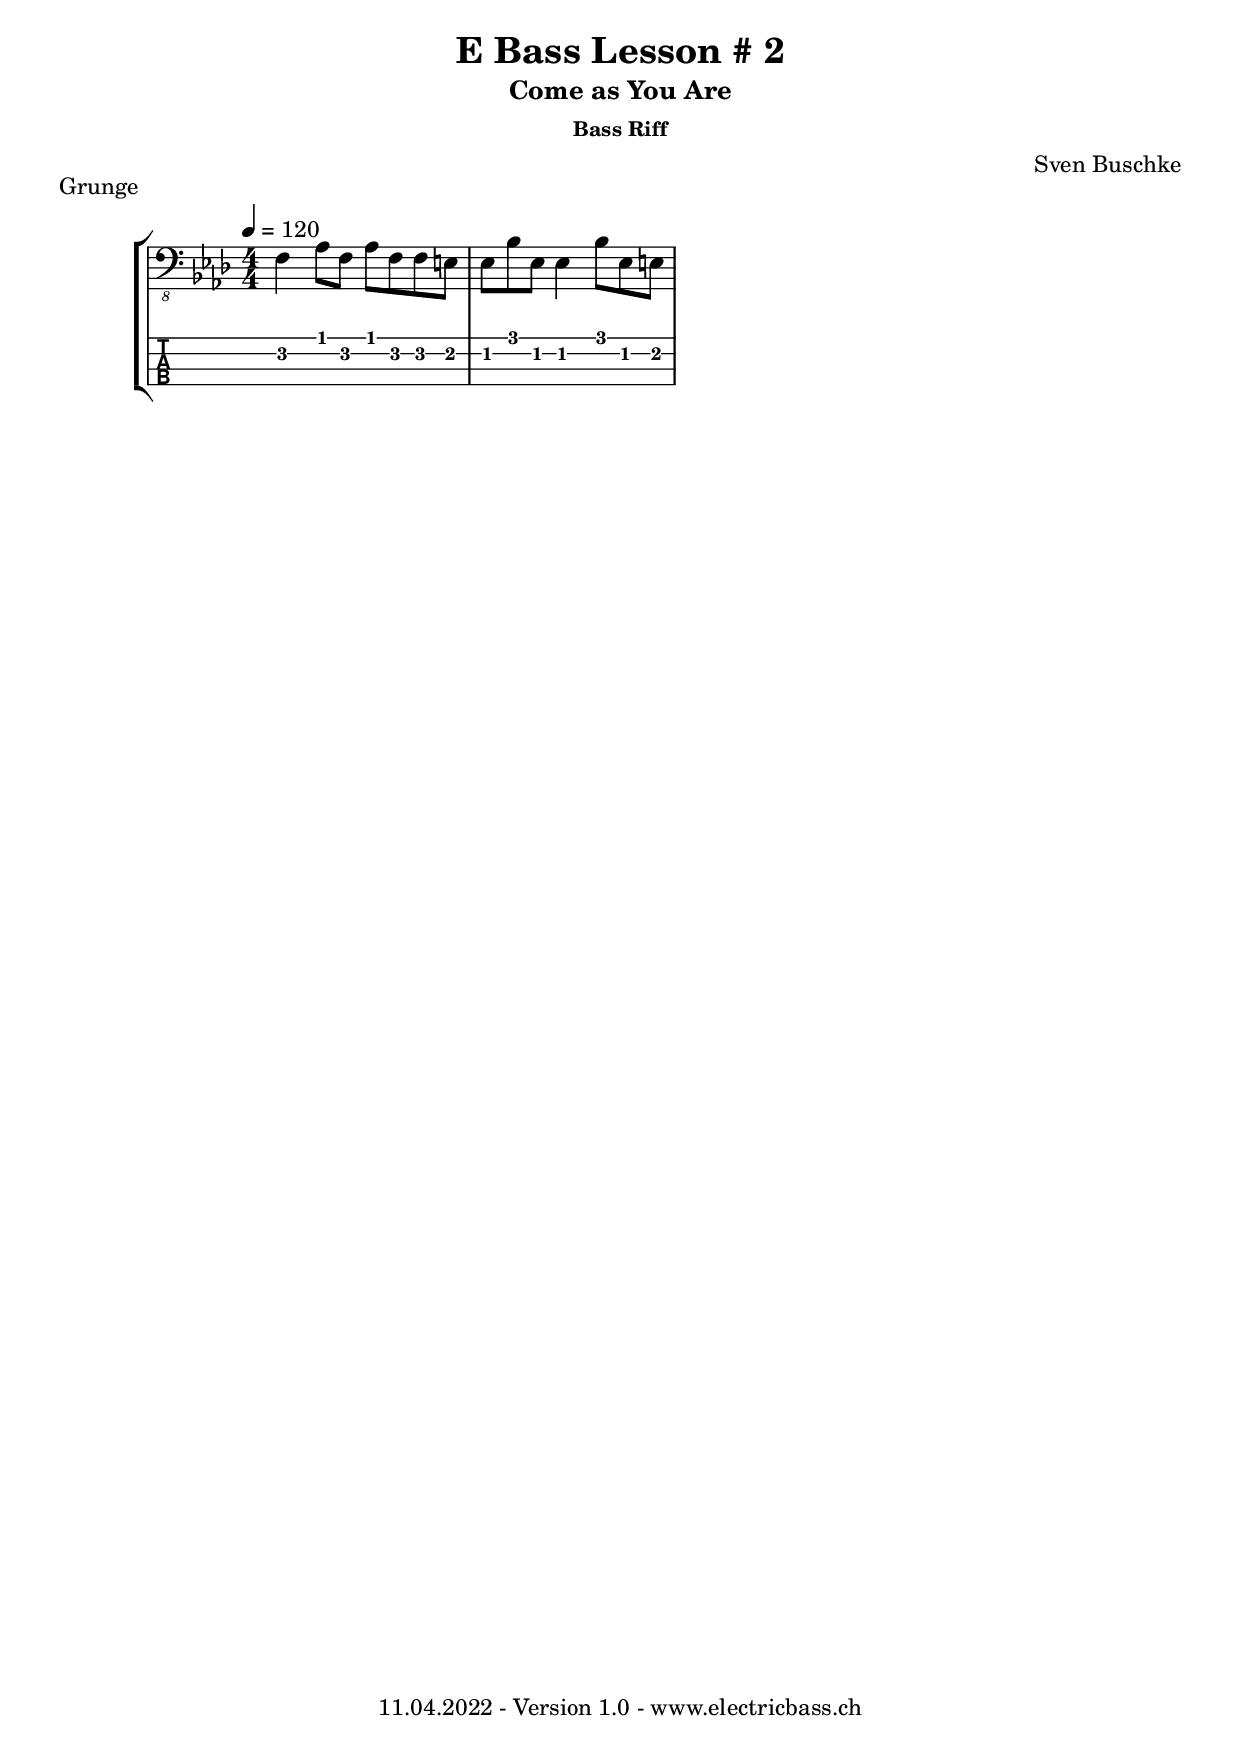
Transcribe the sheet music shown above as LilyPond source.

\version "2.20.0"

\header {
  title = "E Bass Lesson # 2"
  subtitle = "Come as You Are"
  subsubtitle = "Bass Riff"
  composer = "Sven Buschke"
  piece = "Grunge"
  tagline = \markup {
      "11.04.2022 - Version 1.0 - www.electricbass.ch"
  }
}

notes = \relative {
  \key as \major
  \time 4/4
  \tempo 4 = 120
    f,4 as8 f as f f e | es bes' es, es4 bes'8 es, e
}

\score {
  \new StaffGroup <<
    \new ChordNames {
      \transpose c' c \chordmode {
        \set Staff.midiInstrument = #"bright acoustic"
        \set Staff.midiPanPosition = #0.2
 \bar "|."
      }
    }
    \new Staff \with {
      \omit StringNumber
    } {
      \clef "bass_8"
      \set Staff.midiInstrument = #"acoustic bass"
      \set Staff.midiPanPosition = #-0.2
      \numericTimeSignature
      \notes
    }
    \new TabStaff \with {
      stringTunings = #bass-tuning
    } {
      \clef moderntab
      \notes
    }
  >>
  \layout { }
  \midi { }
}